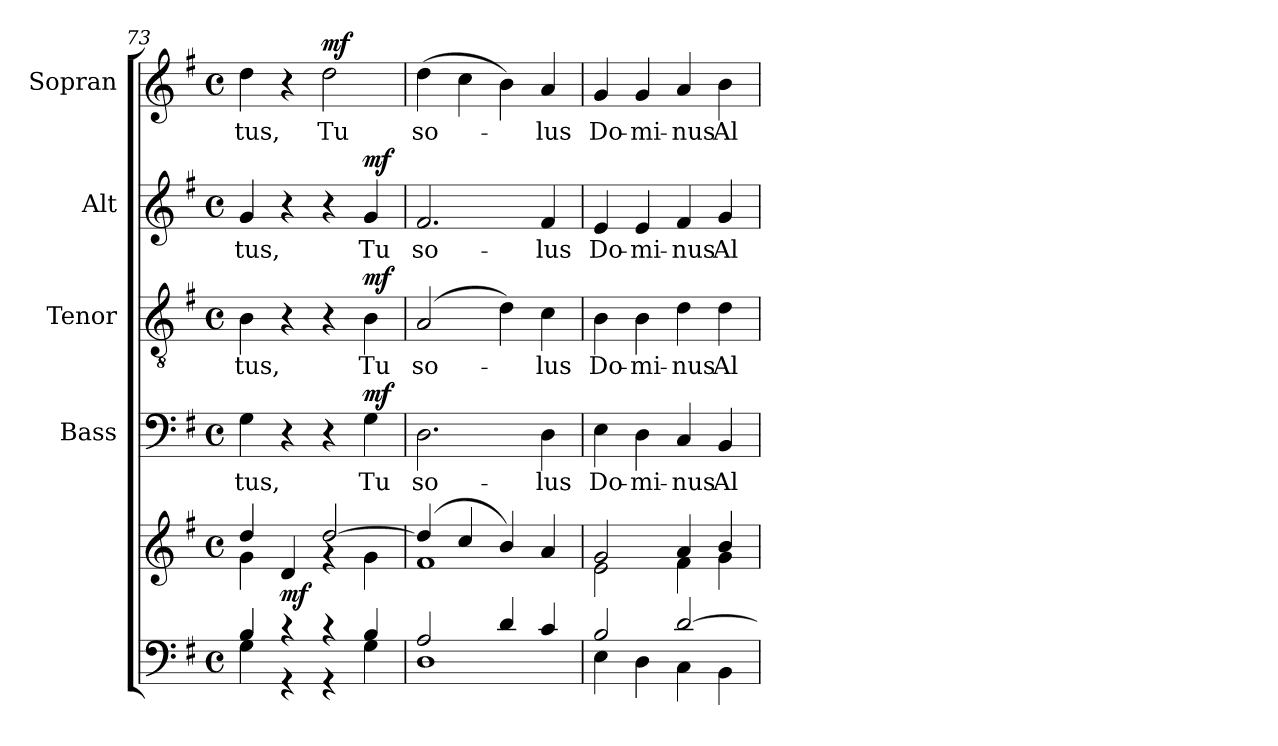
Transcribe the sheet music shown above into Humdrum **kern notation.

**kern	**kern	**dynam	**kern	**text	**dynam	**kern	**text	**dynam	**kern	**text	**dynam	**kern	**text	**dynam
*part5	*part5	*part5	*part4	*part4	*part4	*part3	*part3	*part3	*part2	*part2	*part2	*part1	*part1	*part1
*staff6	*staff5	*staff5/6	*staff4	*staff4	*staff4	*staff3	*staff3	*staff3	*staff2	*staff2	*staff2	*staff1	*staff1	*staff1
*	*	*	*I"Bass	*	*	*I"Tenor	*	*	*I"Alt	*	*	*I"Sopran	*	*
*	*	*	*I'B.	*	*	*I'T.	*	*	*I'A.	*	*	*I'S.	*	*
*clefF4	*clefG2	*	*clefF4	*	*	*clefGv2	*	*	*clefG2	*	*	*clefG2	*	*
*k[f#]	*k[f#]	*	*k[f#]	*	*	*k[f#]	*	*	*k[f#]	*	*	*k[f#]	*	*
*G:	*G:	*	*G:	*	*	*G:	*	*	*G:	*	*	*G:	*	*
*M4/4	*M4/4	*	*M4/4	*	*	*M4/4	*	*	*M4/4	*	*	*M4/4	*	*
*met(c)	*met(c)	*	*met(c)	*	*	*met(c)	*	*	*met(c)	*	*	*met(c)	*	*
=73	=73	=73	=73	=73	=73	=73	=73	=73	=73	=73	=73	=73	=73	=73
*^	*^	*	*	*	*	*	*	*	*	*	*	*	*	*
!	!	!	!	!	!	!LO:LY:b	!	!	!LO:LY:b	!	!	!LO:LY:b	!	!	!LO:LY:b	!
4B/	4G\	4dd/	4g\	.	4G\	-tus,	.	4B\	-tus,	.	4g/	-tus,	.	4dd\	-tus,	.
!	!	!	!	!LO:DY:b	!	!	!	!	!	!	!	!	!	!	!	!
4r	4r	4d/	4ryy	mf	4r	.	.	4r	.	.	4r	.	.	4r	.	.
!	!	!	!	!	!	!	!	!	!	!	!	!	!	!	!LO:LY:b	!LO:DY:a
4r	4r	[>2dd/	4rf	.	4r	.	.	4r	.	.	4r	.	.	2dd\	Tu	mf
!	!	!	!	!	!	!LO:LY:b	!LO:DY:a	!	!LO:LY:b	!LO:DY:a	!	!LO:LY:b	!LO:DY:a	!	!	!
4B/	4G\	.	4g\	.	4G\	Tu	mf	4B\	Tu	mf	4g/	Tu	mf	.	.	.
=74	=74	=74	=74	=74	=74	=74	=74	=74	=74	=74	=74	=74	=74	=74	=74	=74
!	!	!	!	!	!	!LO:LY:b	!	!	!LO:LY:b	!	!	!LO:LY:b	!	!	!LO:LY:b	!
2A/	1D	(4dd/]	1f#	.	2.D\	so-	.	(2A/	so-	.	2.f#/	so-	.	(>4dd\	so-	.
.	.	4cc/	.	.	.	.	.	.	.	.	.	.	.	4cc\	.	.
4d/	.	4b/)	.	.	.	.	.	4d\)	.	.	.	.	.	4b\)	.	.
!	!	!	!	!	!	!LO:LY:b	!	!	!LO:LY:b	!	!	!LO:LY:b	!	!	!LO:LY:b	!
4c/	.	4a/	.	.	4D\	-lus	.	4c\	-lus	.	4f#/	-lus	.	4a/	-lus	.
=75	=75	=75	=75	=75	=75	=75	=75	=75	=75	=75	=75	=75	=75	=75	=75	=75
!	!	!	!	!	!	!LO:LY:b	!	!	!LO:LY:b	!	!	!LO:LY:b	!	!	!LO:LY:b	!
2B/	4E\	2g/	2e\	.	4E\	Do-	.	4B\	Do-	.	4e/	Do-	.	4g/	Do-	.
!	!	!	!	!	!	!LO:LY:b	!	!	!LO:LY:b	!	!	!LO:LY:b	!	!	!LO:LY:b	!
.	4D\	.	.	.	4D\	-mi-	.	4B\	-mi-	.	4e/	-mi-	.	4g/	-mi-	.
!	!	!	!	!	!	!LO:LY:b	!	!	!LO:LY:b	!	!	!LO:LY:b	!	!	!LO:LY:b	!
[>2d/	4C\	4a/	4f#\	.	4C/	-nus	.	4d\	-nus	.	4f#/	-nus	.	4a/	-nus	.
!	!	!	!	!	!	!LO:LY:b	!	!	!LO:LY:b	!	!	!LO:LY:b	!	!	!LO:LY:b	!
.	4BB\	4b/	4g\	.	4BB/	Al-	.	4d\	Al-	.	4g/	Al-	.	4b\	Al-	.
*v	*v	*	*	*	*	*	*	*	*	*	*	*	*	*	*	*
*	*v	*v	*	*	*	*	*	*	*	*	*	*	*	*	*
=	=	=	=	=	=	=	=	=	=	=	=	=	=	=
*-	*-	*-	*-	*-	*-	*-	*-	*-	*-	*-	*-	*-	*-	*-
